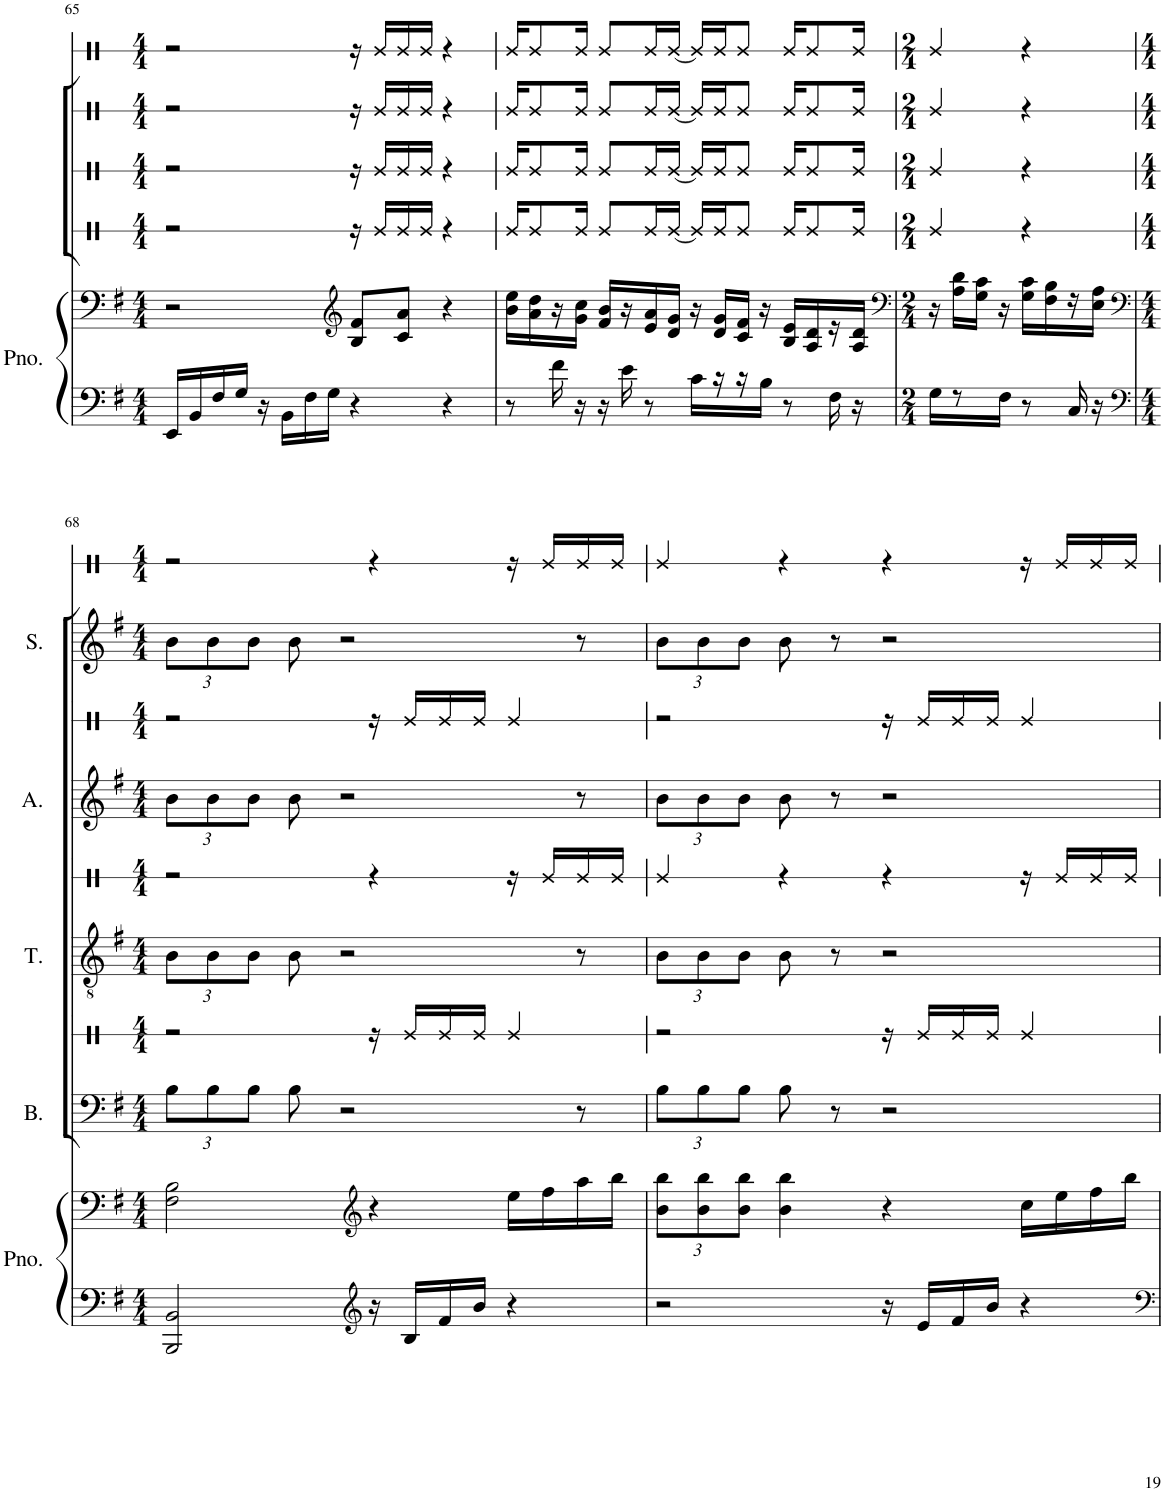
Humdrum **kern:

**kern	**kern	**kern	**kern	**kern	**kern
*part5	*part5	*part4	*part3	*part2	*part1
*staff6	*staff5	*staff4	*staff3	*staff2	*staff1
*I"Piano	*	*I"Bass	*I"Tenor	*I"Alto	*I"Soprano
*I'Pno.	*	*I'B.	*I'T.	*I'A.	*I'S.
!!LO:PB:g=z
*clefF4	*clefF4	*clefF4	*clefGv2	*clefG2	*clefG2
*k[f#]	*k[f#]	*k[f#]	*k[f#]	*k[f#]	*k[f#]
*M4/4	*M4/4	*M4/4	*M4/4	*M4/4	*M4/4
=65	=65	=65	=65	=65	=65
16EE/LL	2r	1r	1r	1r	1r
16BB/	.	.	.	.	.
16F#/	.	.	.	.	.
16G/JJ	.	.	.	.	.
16r	.	.	.	.	.
16BB\LL	.	.	.	.	.
16F#\	.	.	.	.	.
16G\JJ	.	.	.	.	.
*	*clefG2	*	*	*	*
4r	8B/ 8f#/L	.	.	.	.
.	8c/ 8a/J	.	.	.	.
4r	4r	.	.	.	.
4ryy	4ryy	4r	4r	4r	4r
=66	=66	=66	=66	=66	=66
8r	16b\ 16ee\LL	1r	1r	1r	1r
.	16a\ 16dd\	.	.	.	.
16f#\	16r	.	.	.	.
16r	16g\ 16cc\JJ	.	.	.	.
16r	16f#/ 16b/LL	.	.	.	.
16e\	16r	.	.	.	.
8r	16e/ 16a/	.	.	.	.
.	16d/ 16g/JJ	.	.	.	.
16c\LL	16r	.	.	.	.
16r	16d/ 16g/LL	.	.	.	.
16r	16c/ 16f#/JJ	.	.	.	.
16B\JJ	16r	.	.	.	.
8r	16B/ 16e/LL	.	.	.	.
.	16A/ 16d/	.	.	.	.
16F#\	16r	.	.	.	.
16r	16A/ 16d/JJ	.	.	.	.
=67	=67	=67	=67	=67	=67
*	*clefF4	*	*	*	*
*M2/4	*M2/4	*M2/4	*M2/4	*M2/4	*M2/4
16G\KL	16r	2r	2r	2r	2r
8r	16A\ 16d\LL	.	.	.	.
.	16G\ 16c\JJ	.	.	.	.
16F#\Jk	16r	.	.	.	.
8r	16G\ 16c\LL	.	.	.	.
.	16F#\ 16B\	.	.	.	.
16C/	16r	.	.	.	.
16r	16E\ 16A\JJ	.	.	.	.
!!LO:LB:g=z
=68	=68	=68	=68	=68	=68
*clefF4	*clefF4	*	*	*	*
*M4/4	*M4/4	*M4/4	*M4/4	*M4/4	*M4/4
*	*	*Xbrackettup	*Xbrackettup	*Xbrackettup	*Xbrackettup
2BBB/ 2BB/	2F#\ 2B\	12B\L	12B\L	12b\L	12b\L
.	.	12B\	12B\	12b\	12b\
.	.	12B\J	12B\J	12b\J	12b\J
.	.	8B\	8B\	8b\	8b\
.	.	2r	2r	2r	2r
*clefG2	*clefG2	*	*	*	*
16r	4r	.	.	.	.
16B/LL	.	.	.	.	.
16f#/	.	.	.	.	.
16b/JJ	.	.	.	.	.
4r	16ee\LL	.	.	.	.
.	16ff#\	.	.	.	.
.	16aa\	8r	8r	8r	8r
.	16bb\JJ	.	.	.	.
=69	=69	=69	=69	=69	=69
*	*Xbrackettup	*	*	*	*
2r	12b\ 12bb\L	12B\L	12B\L	12b\L	12b\L
.	12b\ 12bb\	12B\	12B\	12b\	12b\
.	12b\ 12bb\J	12B\J	12B\J	12b\J	12b\J
.	4b\ 4bb\	8B\	8B\	8b\	8b\
.	.	8r	8r	8r	8r
16r	4r	2r	2r	2r	2r
16e/LL	.	.	.	.	.
16f#/	.	.	.	.	.
16b/JJ	.	.	.	.	.
4r	16cc\LL	.	.	.	.
.	16ee\	.	.	.	.
.	16ff#\	.	.	.	.
.	16bb\JJ	.	.	.	.
=	=	=	=	=	=
*-	*-	*-	*-	*-	*-
